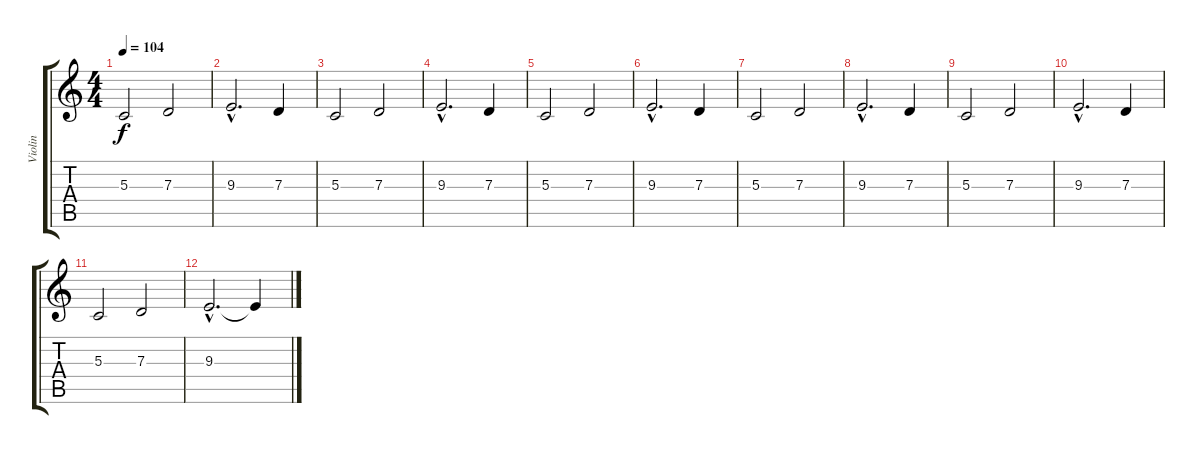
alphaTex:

\track ("Violin" "Violin") {instrument violin}
\staff {score tabs}
\tuning (E4 B3 G3 D3 A2 E2) {hide}
\ts (4 4)
\tempo 104
\clef g2
\ks c
5.3.2{dy f instrument violin} 7.3.2 |
9.3{hac}.2{d} 7.3.4 |
5.3.2 7.3.2 |
9.3{hac}.2{d} 7.3.4 |
5.3.2 7.3.2 |
9.3{hac}.2{d} 7.3.4 |
5.3.2 7.3.2 |
9.3{hac}.2{d} 7.3.4 |
5.3.2 7.3.2 |
9.3{hac}.2{d} 7.3.4 |
5.3.2 7.3.2 |
9.3{hac}.2{d} 9.3{t}.4
